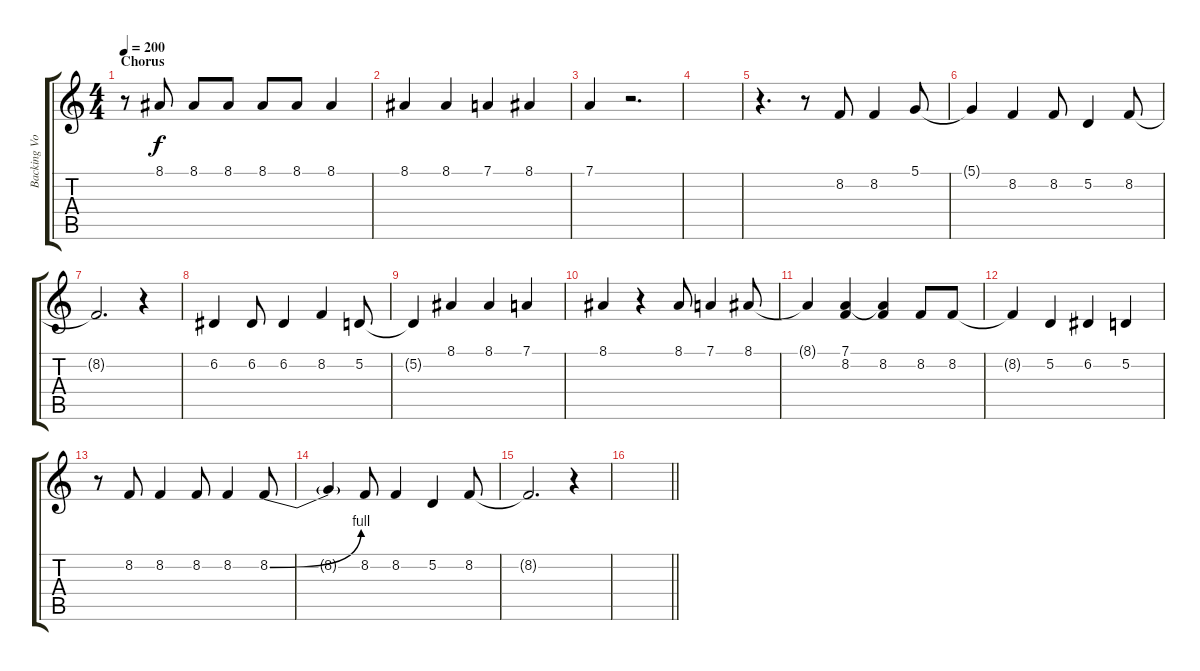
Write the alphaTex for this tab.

\track ("Backing Vocals" "Backing Vo") {instrument clarinet}
\staff {score tabs}
\tuning (D4 A3 F3 C3 G2 C2) {hide}
\ts (4 4)
\section ("" "Chorus")
\tempo 200
\clef g2
\ks c
r.8{dy f} 8.1.8 8.1.8 8.1.8 8.1.8 8.1.8 8.1.4 |
8.1.4 8.1.4 7.1.4 8.1.4 |
7.1.4 r.2{d} |
|
r.4{d} r.8 8.2.8 8.2.4 5.1.8 |
5.1{t}.4 8.2.4 8.2.8 5.2.4 8.2.8 |
8.2{t}.2{d} r.4 |
6.2.4 6.2.8 6.2.4 8.2.4 5.2.8 |
5.2{t}.4 8.1.4 8.1.4 7.1.4 |
8.1.4 r.4 8.1.8 7.1.4 8.1.8 |
8.1{t}.4 (7.1 8.2).4 (7.1{t} 8.2).4 8.2.8 8.2.8 |
8.2{t}.4 5.2.4 6.2.4 5.2.4 |
r.8 8.2.8 8.2.4 8.2.8 8.2.4 8.2{be (bend 0 0 60 4)}.8 |
8.2{t}.4 8.2.8 8.2.4 5.2.4 8.2.8 |
8.2{t}.2{d} r.4 |
\barLineRight lightlight
